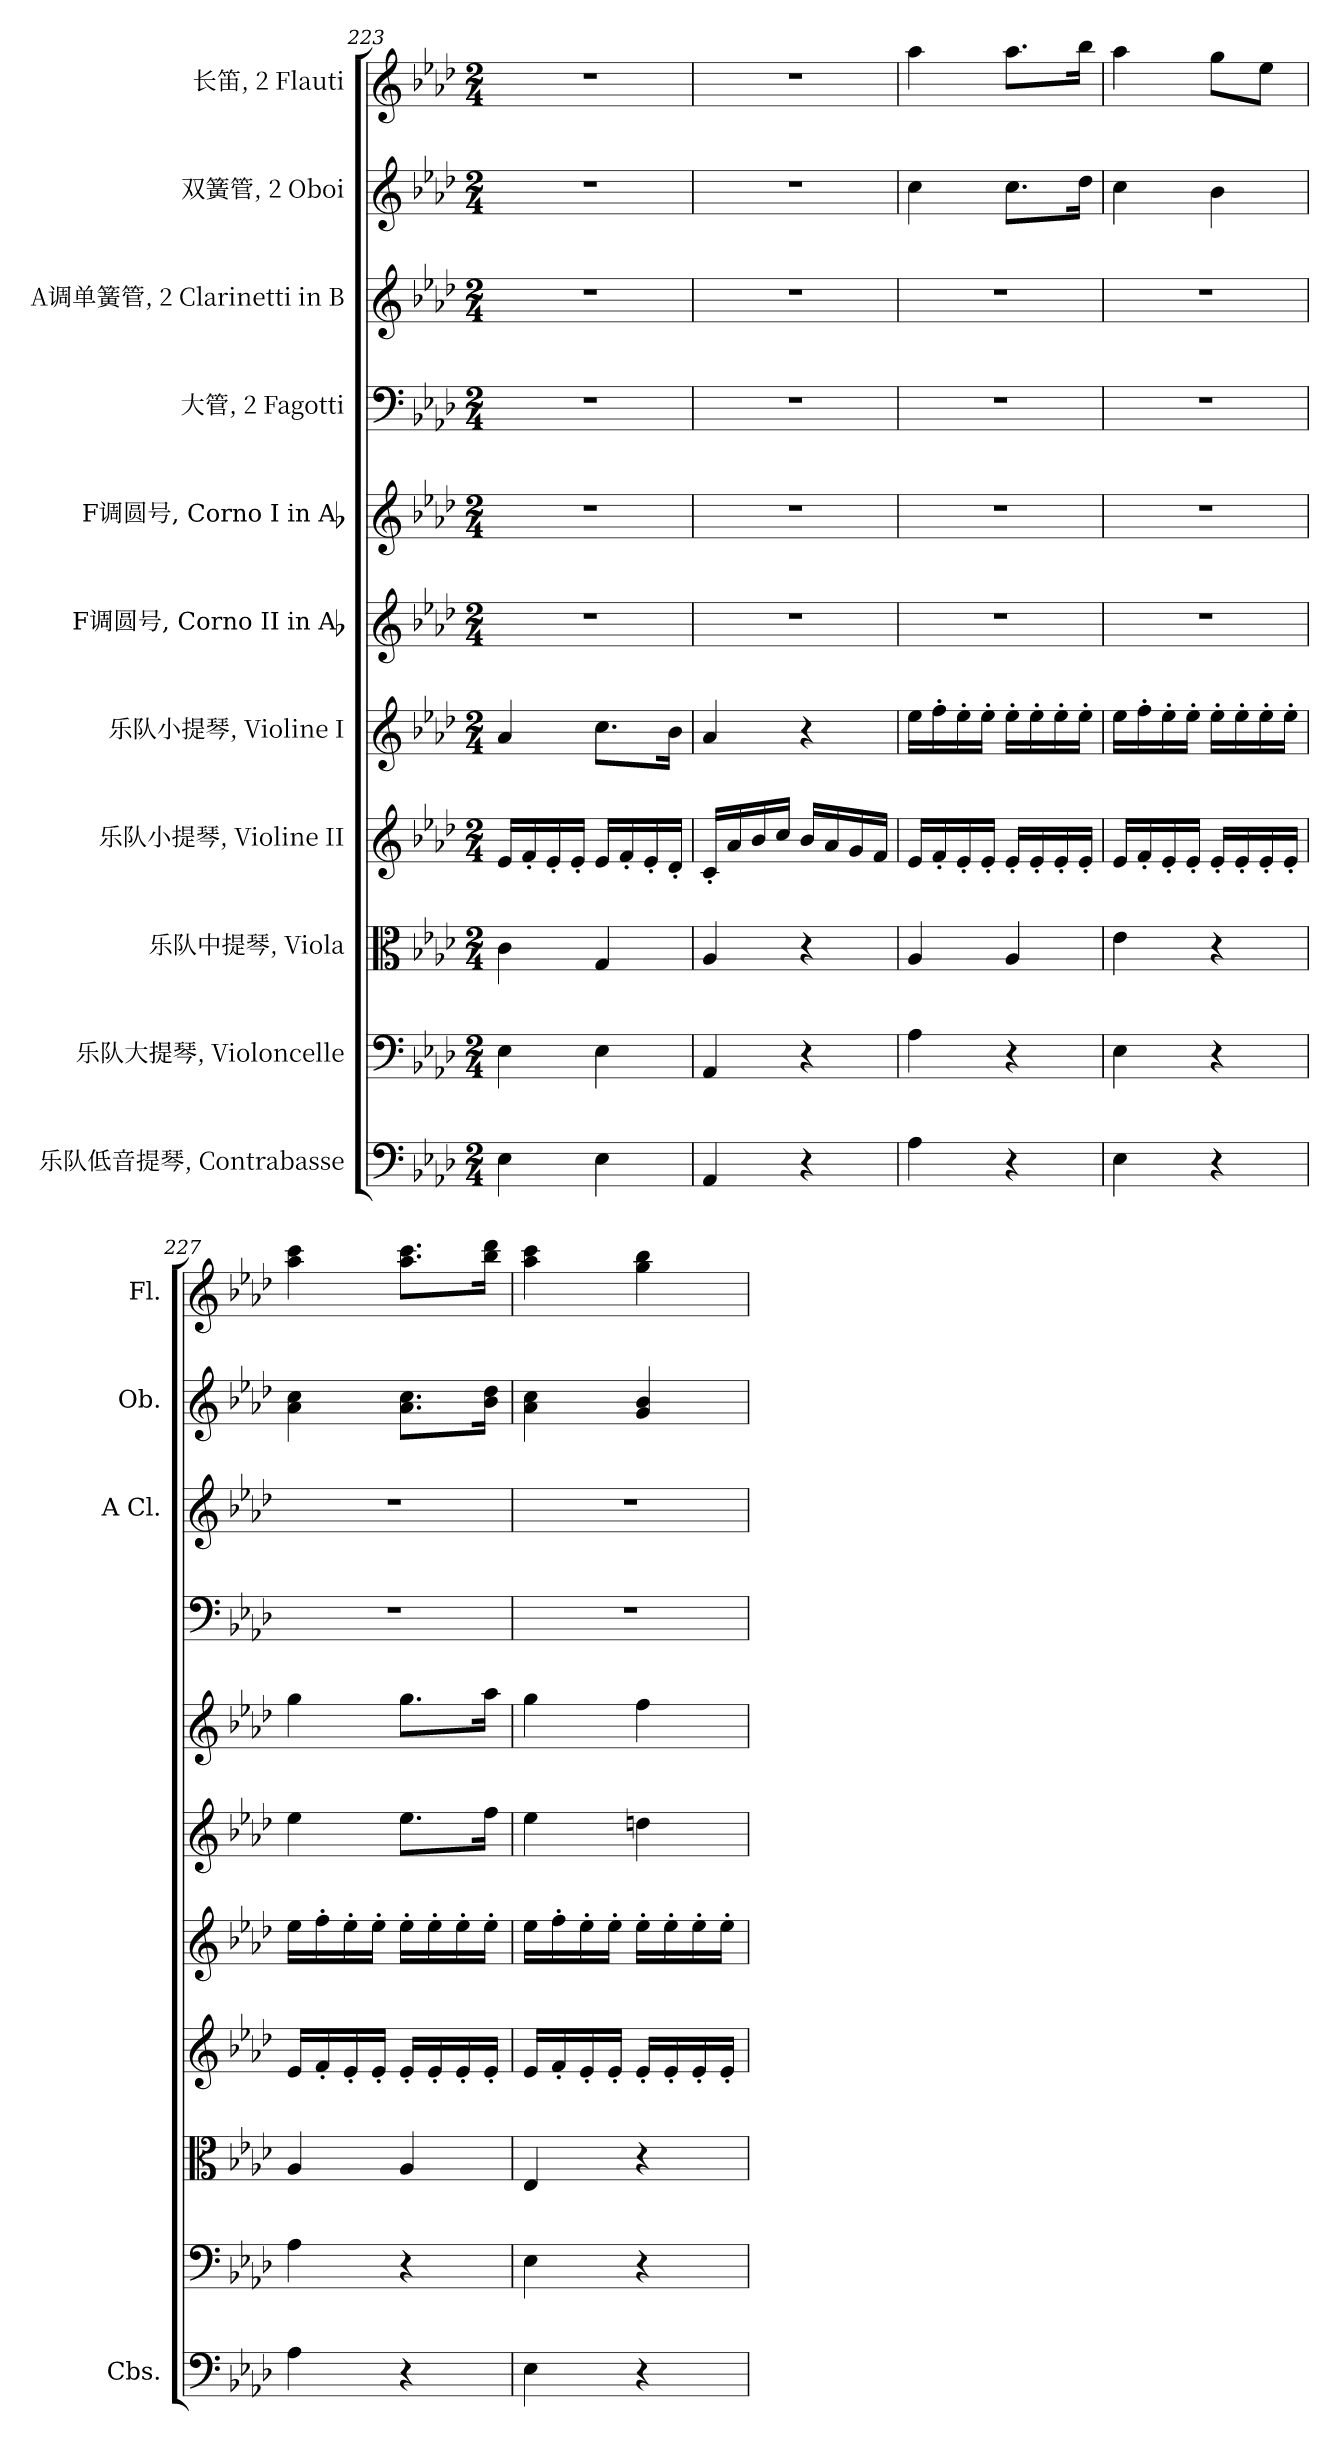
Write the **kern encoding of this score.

**kern	**kern	**kern	**kern	**kern	**kern	**kern	**kern	**kern	**kern	**kern
*part11	*part10	*part9	*part8	*part7	*part6	*part5	*part4	*part3	*part2	*part1
*staff11	*staff10	*staff9	*staff8	*staff7	*staff6	*staff5	*staff4	*staff3	*staff2	*staff1
*I"乐队低音提琴, Contrabasse	*I"乐队大提琴, Violoncelle	*I"乐队中提琴, Viola	*I"乐队小提琴, Violine II	*I"乐队小提琴, Violine I	*I"F调圆号, Corno II in Ab	*I"F调圆号, Corno I in Ab	*I"大管, 2 Fagotti	*I"A调单簧管, 2 Clarinetti in B	*I"双簧管, 2 Oboi	*I"长笛, 2 Flauti
*I'Cbs.	*	*	*	*	*	*	*	*I'A Cl.	*I'Ob.	*I'Fl.
*clefF4	*clefF4	*clefC3	*clefG2	*clefG2	*clefG2	*clefG2	*clefF4	*clefG2	*clefG2	*clefG2
*ITrd7c12	*	*	*	*	*ITrd4c7	*ITrd4c7	*	*ITrd2c3	*	*
*k[b-e-a-d-]	*k[b-e-a-d-]	*k[b-e-a-d-]	*k[b-e-a-d-]	*k[b-e-a-d-]	*k[b-e-a-d-g-]	*k[b-e-a-d-g-]	*k[b-e-a-d-]	*k[b-]	*k[b-e-a-d-]	*k[b-e-a-d-]
*M2/4	*M2/4	*M2/4	*M2/4	*M2/4	*M2/4	*M2/4	*M2/4	*M2/4	*M2/4	*M2/4
*MM60	*MM60	*MM60	*MM60	*MM60	*MM60	*MM60	*MM60	*MM60	*MM60	*MM60
=223	=223	=223	=223	=223	=223	=223	=223	=223	=223	=223
4EE-\	4E-\	4c\	16e-/LL	4a-/	2r	2r	2r	2r	2r	2r
.	.	.	16f'/	.	.	.	.	.	.	.
.	.	.	16e-'/	.	.	.	.	.	.	.
.	.	.	16e-'/JJ	.	.	.	.	.	.	.
4EE-\	4E-\	4G/	16e-/LL	8.cc\L	.	.	.	.	.	.
.	.	.	16f'/	.	.	.	.	.	.	.
.	.	.	16e-'/	.	.	.	.	.	.	.
.	.	.	16d-'/JJ	16b-\Jk	.	.	.	.	.	.
=224	=224	=224	=224	=224	=224	=224	=224	=224	=224	=224
*	*	*	*	*	*	*	*	*	*	*MM59
4AAA-/	4AA-/	4A-/	16c'/LL	4a-/	2r	2r	2r	2r	2r	2r
.	.	.	16a-/	.	.	.	.	.	.	.
.	.	.	16b-/	.	.	.	.	.	.	.
.	.	.	16cc/JJ	.	.	.	.	.	.	.
4r	4r	4r	16b-/LL	4r	.	.	.	.	.	.
.	.	.	16a-/	.	.	.	.	.	.	.
.	.	.	16g/	.	.	.	.	.	.	.
.	.	.	16f/JJ	.	.	.	.	.	.	.
=225	=225	=225	=225	=225	=225	=225	=225	=225	=225	=225
*	*	*	*	*	*	*	*	*	*	*MM59
4AA-\	4A-\	4A-/	16e-/LL	16ee-\LL	2r	2r	2r	2r	4cc\	4aa-\
.	.	.	16f'/	16ff'\	.	.	.	.	.	.
.	.	.	16e-'/	16ee-'\	.	.	.	.	.	.
.	.	.	16e-'/JJ	16ee-'\JJ	.	.	.	.	.	.
*	*	*	*	*	*	*	*	*	*	*MM64
4r	4r	4A-/	16e-'/LL	16ee-'\LL	.	.	.	.	8.cc\L	8.aa-\L
.	.	.	16e-'/	16ee-'\	.	.	.	.	.	.
.	.	.	16e-'/	16ee-'\	.	.	.	.	.	.
.	.	.	16e-'/JJ	16ee-'\JJ	.	.	.	.	16dd-\Jk	16bb-\Jk
!!LO:PB:g=z
=226	=226	=226	=226	=226	=226	=226	=226	=226	=226	=226
*	*	*	*	*	*	*	*	*	*	*MM61
4EE-\	4E-\	4e-\	16e-/LL	16ee-\LL	2r	2r	2r	2r	4cc\	4aa-\
.	.	.	16f'/	16ff'\	.	.	.	.	.	.
.	.	.	16e-'/	16ee-'\	.	.	.	.	.	.
.	.	.	16e-'/JJ	16ee-'\JJ	.	.	.	.	.	.
*	*	*	*	*	*	*	*	*	*	*MM65
4r	4r	4r	16e-'/LL	16ee-'\LL	.	.	.	.	4b-\	8gg\L
.	.	.	16e-'/	16ee-'\	.	.	.	.	.	.
.	.	.	16e-'/	16ee-'\	.	.	.	.	.	8ee-\J
.	.	.	16e-'/JJ	16ee-'\JJ	.	.	.	.	.	.
=227	=227	=227	=227	=227	=227	=227	=227	=227	=227	=227
*	*	*	*	*	*	*	*	*	*	*MM61
4AA-\	4A-\	4A-/	16e-/LL	16ee-\LL	4a-\	4cc\	2r	2r	4a-\ 4cc\	4aa-\ 4ccc\
.	.	.	16f'/	16ff'\	.	.	.	.	.	.
.	.	.	16e-'/	16ee-'\	.	.	.	.	.	.
.	.	.	16e-'/JJ	16ee-'\JJ	.	.	.	.	.	.
*	*	*	*	*	*	*	*	*	*	*MM65
4r	4r	4A-/	16e-'/LL	16ee-'\LL	8.a-\L	8.cc\L	.	.	8.a-\ 8.cc\L	8.aa-\ 8.ccc\L
.	.	.	16e-'/	16ee-'\	.	.	.	.	.	.
.	.	.	16e-'/	16ee-'\	.	.	.	.	.	.
.	.	.	16e-'/JJ	16ee-'\JJ	16b-\Jk	16dd-\Jk	.	.	16b-\ 16dd-\Jk	16bb-\ 16ddd-\Jk
=228	=228	=228	=228	=228	=228	=228	=228	=228	=228	=228
*	*	*	*	*	*	*	*	*	*	*MM61
4EE-\	4E-\	4E-/	16e-/LL	16ee-\LL	4a-\	4cc\	2r	2r	4a-\ 4cc\	4aa-\ 4ccc\
.	.	.	16f'/	16ff'\	.	.	.	.	.	.
.	.	.	16e-'/	16ee-'\	.	.	.	.	.	.
.	.	.	16e-'/JJ	16ee-'\JJ	.	.	.	.	.	.
*	*	*	*	*	*	*	*	*	*	*MM65
4r	4r	4r	16e-'/LL	16ee-'\LL	4gn\	4b-\	.	.	4g/ 4b-/	4gg\ 4bb-\
.	.	.	16e-'/	16ee-'\	.	.	.	.	.	.
.	.	.	16e-'/	16ee-'\	.	.	.	.	.	.
.	.	.	16e-'/JJ	16ee-'\JJ	.	.	.	.	.	.
=	=	=	=	=	=	=	=	=	=	=
*-	*-	*-	*-	*-	*-	*-	*-	*-	*-	*-
